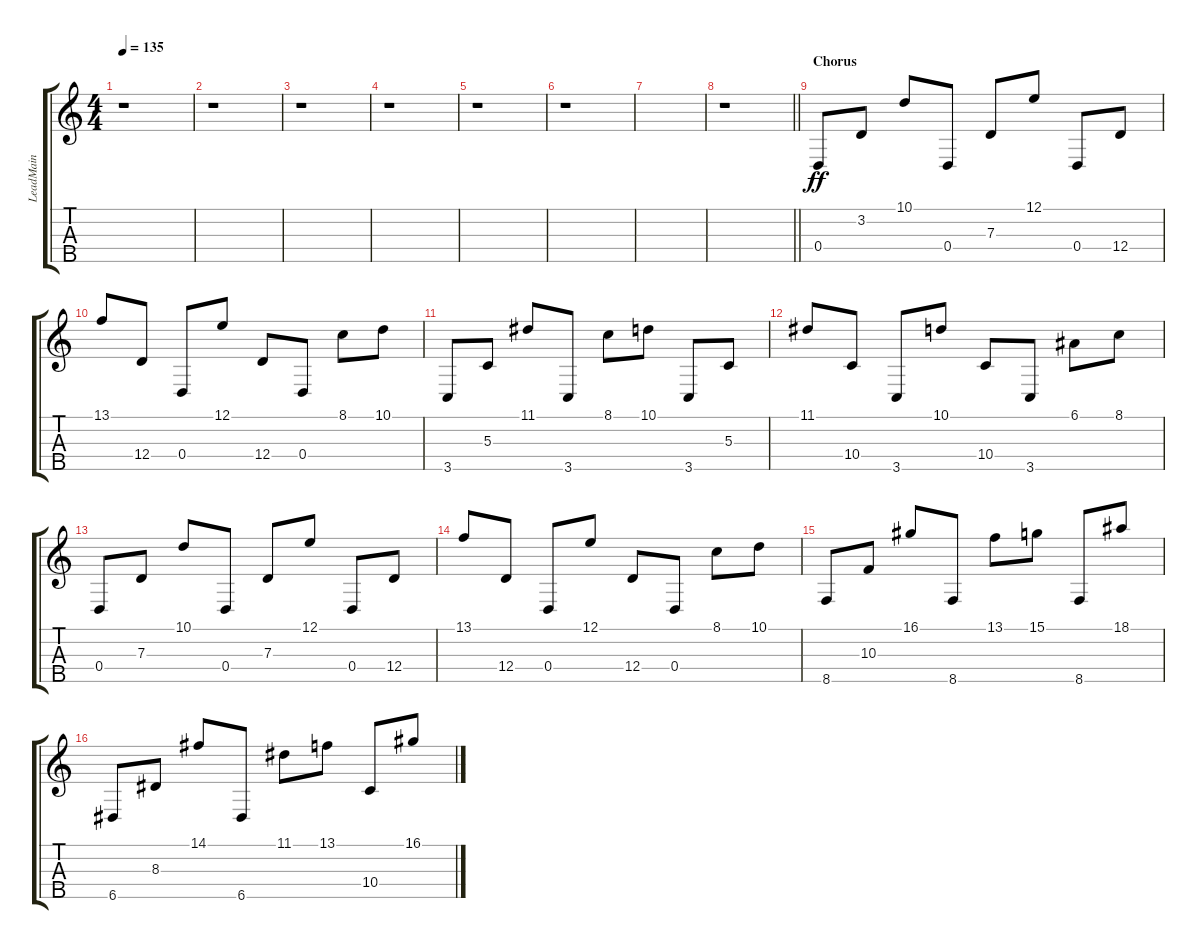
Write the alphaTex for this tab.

\track ("LeadMain" "LeadMain") {instrument lead2sawtooth}
\staff {score tabs}
\tuning (E4 B3 G3 D3 A2) {hide}
\ts (4 4)
\tempo 135
\clef g2
\ks c
r.1{dy ff} |
r.1 |
r.1 |
r.1 |
r.1 |
r.1 |
|
\barLineRight lightlight
r.1 |
\section ("" "Chorus")
0.4.8 3.2.8 10.1.8 0.4.8 7.3.8 12.1.8 0.4.8 12.4.8 |
13.1.8 12.4.8 0.4.8 12.1.8 12.4.8 0.4.8 8.1.8 10.1.8 |
3.5.8 5.3.8 11.1.8 3.5.8 8.1.8 10.1.8 3.5.8 5.3.8 |
11.1.8 10.4.8 3.5.8 10.1.8 10.4.8 3.5.8 6.1.8 8.1.8 |
0.4.8 7.3.8 10.1.8 0.4.8 7.3.8 12.1.8 0.4.8 12.4.8 |
13.1.8 12.4.8 0.4.8 12.1.8 12.4.8 0.4.8 8.1.8 10.1.8 |
8.5.8 10.3.8 16.1.8 8.5.8 13.1.8 15.1.8 8.5.8 18.1.8 |
6.5.8 8.3.8 14.1.8 6.5.8 11.1.8 13.1.8 10.4.8 16.1.8
